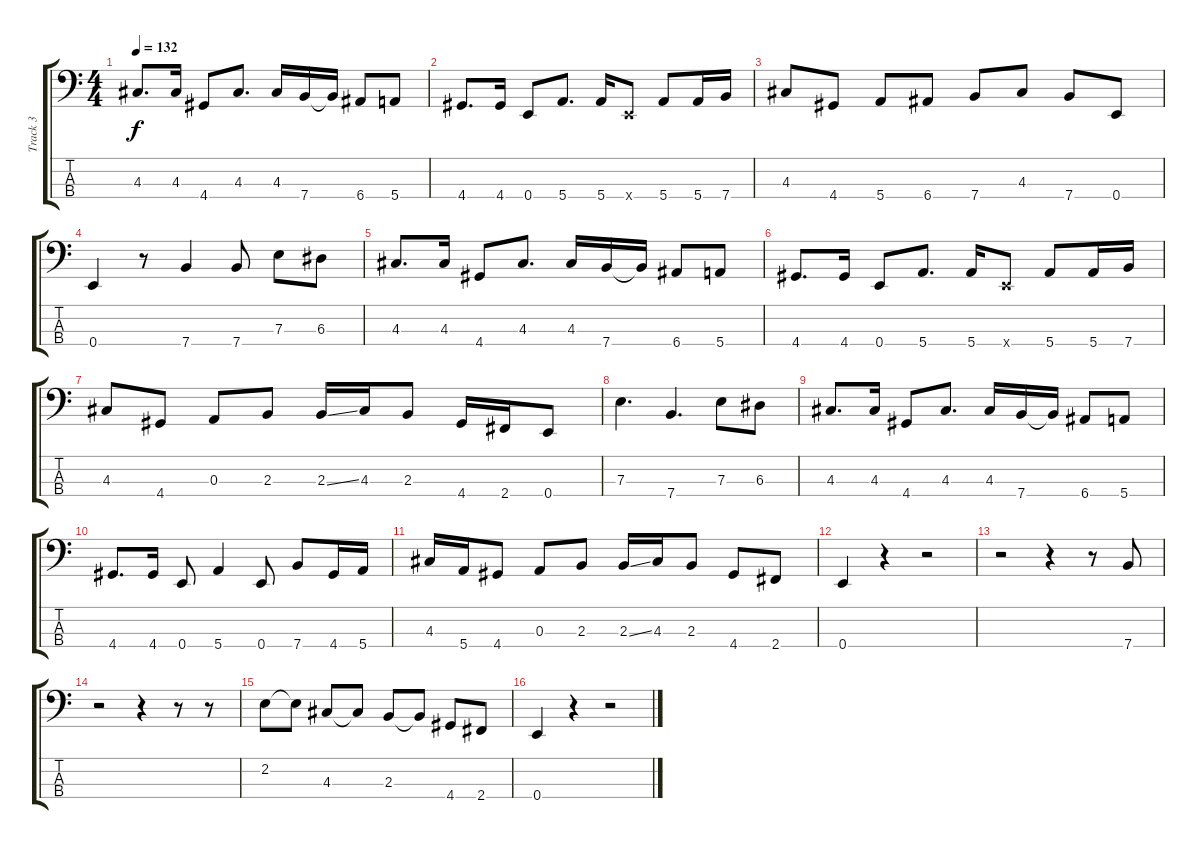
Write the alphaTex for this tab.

\track ("Track 3" "Track 3") {instrument electricbassfinger}
\staff {score tabs}
\tuning (G2 D2 A1 E1) {hide}
\ts (4 4)
\tempo 132
\clef f4
\ks c
4.3.8{d dy f} 4.3.16 4.4.8 4.3.8{d} 4.3.16 7.4.16 7.4{t}.16 6.4.8 5.4.8 |
4.4.8{d} 4.4.16 0.4.8 5.4.8{d} 5.4.16 0.4{x}.8 5.4.8 5.4.16 7.4.16 |
4.3.8 4.4.8 5.4.8 6.4.8 7.4.8 4.3.8 7.4.8 0.4.8 |
0.4.4 r.8 7.4.4 7.4.8 7.3.8 6.3.8 |
4.3.8{d} 4.3.16 4.4.8 4.3.8{d} 4.3.16 7.4.16 7.4{t}.16 6.4.8 5.4.8 |
4.4.8{d} 4.4.16 0.4.8 5.4.8{d} 5.4.16 0.4{x}.8 5.4.8 5.4.16 7.4.16 |
4.3.8 4.4.8 0.3.8 2.3.8 2.3{ss}.16 4.3.16 2.3.8 4.4.16 2.4.16 0.4.8 |
7.3.4{d} 7.4.4{d} 7.3.8 6.3.8 |
4.3.8{d} 4.3.16 4.4.8 4.3.8{d} 4.3.16 7.4.16 7.4{t}.16 6.4.8 5.4.8 |
4.4.8{d} 4.4.16 0.4.8 5.4.4 0.4.8 7.4.8 4.4.16 5.4.16 |
4.3.16 5.4.16 4.4.8 0.3.8 2.3.8 2.3{ss}.16 4.3.16 2.3.8 4.4.8 2.4.8 |
0.4.4 r.4 r.2 |
r.2 r.4 r.8 7.4.8 |
r.2 r.4 r.8 r.8 |
2.2.8 2.2{t}.8 4.3.8 4.3{t}.8 2.3.8 2.3{t}.8 4.4.8 2.4.8 |
0.4.4 r.4 r.2
